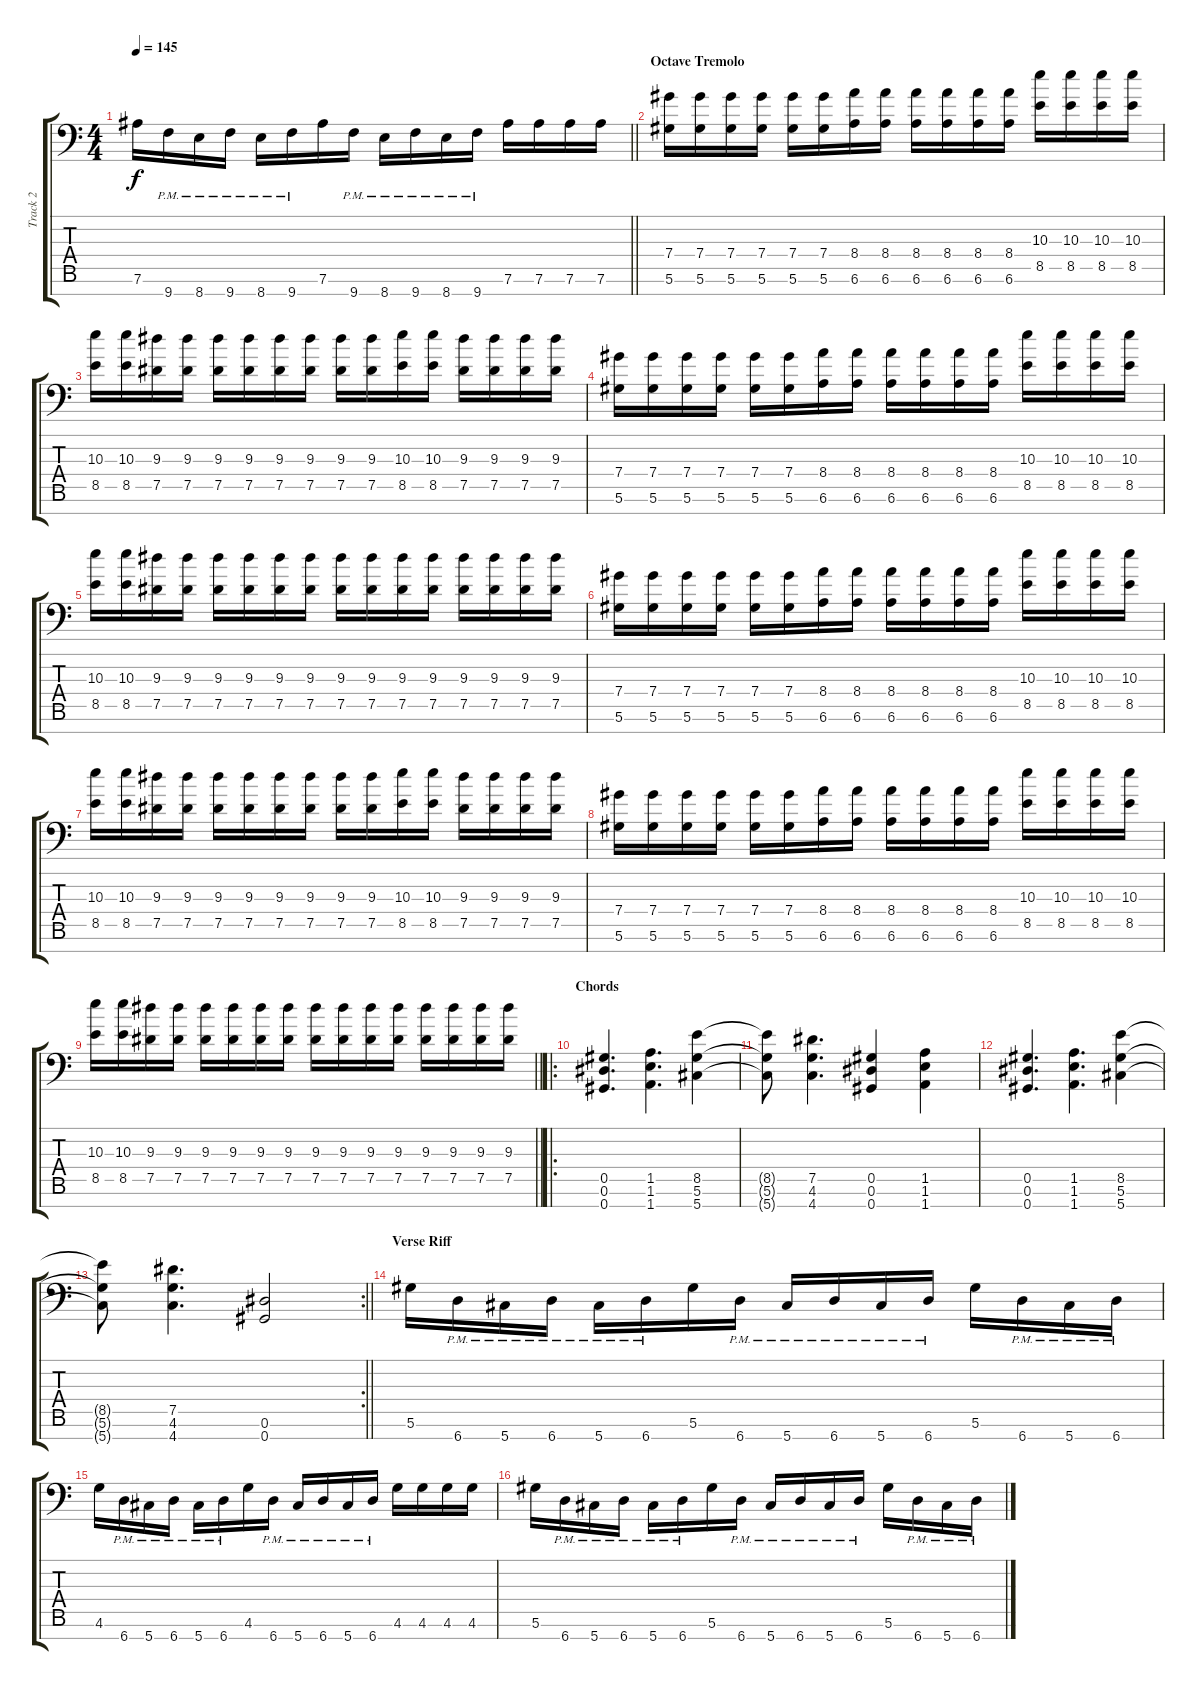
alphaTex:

\track ("Track 2" "Track 2") {instrument overdrivenguitar}
\staff {score tabs}
\tuning (Eb4 Bb3 Gb3 Db3 Ab2 Eb2 Ab1) {hide}
\ts (4 4)
\tempo 145
\clef f4
\barLineRight lightlight
\ks c
7.6.16{dy f} 9.7{pm}.16 8.7{pm}.16 9.7{pm}.16 8.7{pm}.16 9.7{pm}.16 7.6.16 9.7{pm}.16 8.7{pm}.16 9.7{pm}.16 8.7{pm}.16 9.7{pm}.16 7.6.16 7.6.16 7.6.16 7.6.16 |
\section ("" "Octave Tremolo")
(7.4 5.6).16 (7.4 5.6).16 (7.4 5.6).16 (7.4 5.6).16 (7.4 5.6).16 (7.4 5.6).16 (8.4 6.6).16 (8.4 6.6).16 (8.4 6.6).16 (8.4 6.6).16 (8.4 6.6).16 (8.4 6.6).16 (10.3 8.5).16 (10.3 8.5).16 (10.3 8.5).16 (10.3 8.5).16 |
(10.3 8.5).16 (10.3 8.5).16 (9.3 7.5).16 (9.3 7.5).16 (9.3 7.5).16 (9.3 7.5).16 (9.3 7.5).16 (9.3 7.5).16 (9.3 7.5).16 (9.3 7.5).16 (10.3 8.5).16 (10.3 8.5).16 (9.3 7.5).16 (9.3 7.5).16 (9.3 7.5).16 (9.3 7.5).16 |
(7.4 5.6).16 (7.4 5.6).16 (7.4 5.6).16 (7.4 5.6).16 (7.4 5.6).16 (7.4 5.6).16 (8.4 6.6).16 (8.4 6.6).16 (8.4 6.6).16 (8.4 6.6).16 (8.4 6.6).16 (8.4 6.6).16 (10.3 8.5).16 (10.3 8.5).16 (10.3 8.5).16 (10.3 8.5).16 |
(10.3 8.5).16 (10.3 8.5).16 (9.3 7.5).16 (9.3 7.5).16 (9.3 7.5).16 (9.3 7.5).16 (9.3 7.5).16 (9.3 7.5).16 (9.3 7.5).16 (9.3 7.5).16 (9.3 7.5).16 (9.3 7.5).16 (9.3 7.5).16 (9.3 7.5).16 (9.3 7.5).16 (9.3 7.5).16 |
(7.4 5.6).16 (7.4 5.6).16 (7.4 5.6).16 (7.4 5.6).16 (7.4 5.6).16 (7.4 5.6).16 (8.4 6.6).16 (8.4 6.6).16 (8.4 6.6).16 (8.4 6.6).16 (8.4 6.6).16 (8.4 6.6).16 (10.3 8.5).16 (10.3 8.5).16 (10.3 8.5).16 (10.3 8.5).16 |
(10.3 8.5).16 (10.3 8.5).16 (9.3 7.5).16 (9.3 7.5).16 (9.3 7.5).16 (9.3 7.5).16 (9.3 7.5).16 (9.3 7.5).16 (9.3 7.5).16 (9.3 7.5).16 (10.3 8.5).16 (10.3 8.5).16 (9.3 7.5).16 (9.3 7.5).16 (9.3 7.5).16 (9.3 7.5).16 |
(7.4 5.6).16 (7.4 5.6).16 (7.4 5.6).16 (7.4 5.6).16 (7.4 5.6).16 (7.4 5.6).16 (8.4 6.6).16 (8.4 6.6).16 (8.4 6.6).16 (8.4 6.6).16 (8.4 6.6).16 (8.4 6.6).16 (10.3 8.5).16 (10.3 8.5).16 (10.3 8.5).16 (10.3 8.5).16 |
\barLineRight lightlight
(10.3 8.5).16 (10.3 8.5).16 (9.3 7.5).16 (9.3 7.5).16 (9.3 7.5).16 (9.3 7.5).16 (9.3 7.5).16 (9.3 7.5).16 (9.3 7.5).16 (9.3 7.5).16 (9.3 7.5).16 (9.3 7.5).16 (9.3 7.5).16 (9.3 7.5).16 (9.3 7.5).16 (9.3 7.5).16 |
\ro
\section ("" "Chords")
(0.5 0.6 0.7).4{d} (1.5 1.6 1.7).4{d} (8.5 5.6 5.7).4 |
(8.5{t} 5.6{t} 5.7{t}).8 (7.5 4.6 4.7).4{d} (0.5 0.6 0.7).4 (1.5 1.6 1.7).4 |
(0.5 0.6 0.7).4{d} (1.5 1.6 1.7).4{d} (8.5 5.6 5.7).4 |
\rc 2
\barLineRight lightlight
(8.5{t} 5.6{t} 5.7{t}).8 (7.5 4.6 4.7).4{d} (0.6 0.7).2 |
\section ("" "Verse Riff")
5.6.16 6.7{pm}.16 5.7{pm}.16 6.7{pm}.16 5.7{pm}.16 6.7{pm}.16 5.6.16 6.7{pm}.16 5.7{pm}.16 6.7{pm}.16 5.7{pm}.16 6.7{pm}.16 5.6.16 6.7{pm}.16 5.7{pm}.16 6.7{pm}.16 |
4.6.16 6.7{pm}.16 5.7{pm}.16 6.7{pm}.16 5.7{pm}.16 6.7{pm}.16 4.6.16 6.7{pm}.16 5.7{pm}.16 6.7{pm}.16 5.7{pm}.16 6.7{pm}.16 4.6.16 4.6.16 4.6.16 4.6.16 |
5.6.16 6.7{pm}.16 5.7{pm}.16 6.7{pm}.16 5.7{pm}.16 6.7{pm}.16 5.6.16 6.7{pm}.16 5.7{pm}.16 6.7{pm}.16 5.7{pm}.16 6.7{pm}.16 5.6.16 6.7{pm}.16 5.7{pm}.16 6.7{pm}.16
